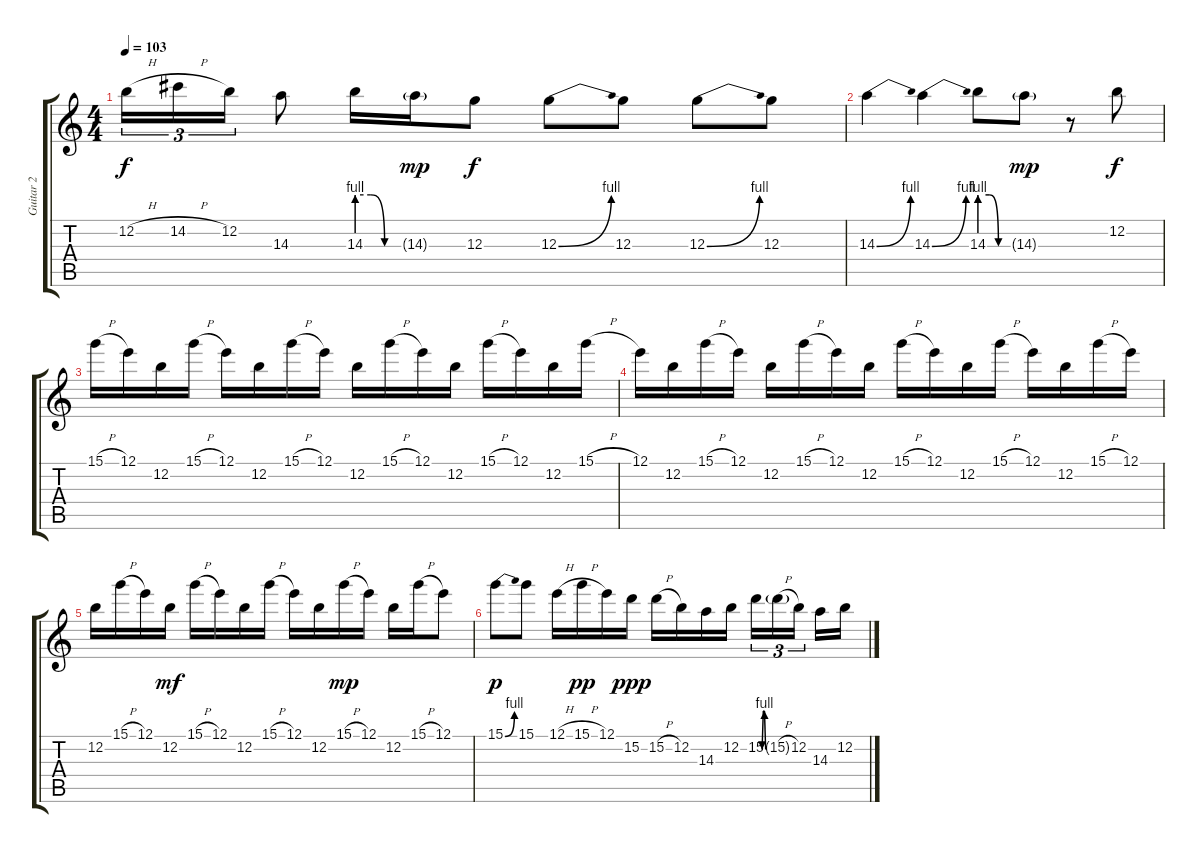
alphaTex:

\track ("Guitar 2" "Guitar 2") {instrument overdrivenguitar}
\staff {score tabs}
\tuning (E4 B3 G3 D3 A2 E2) {hide}
\ts (4 4)
\tempo 103
\clef g2
\ks c
12.2{h}.16{tu (3 2) dy f} 14.2{h}.16{tu (3 2)} 12.2.16{tu (3 2)} 14.3.8 14.3{be (custom 0 4 20 4 40 0 60 0)}.16 14.3{g}.16{dy mp} 12.3.8{dy f} 12.3{be (bend 0 0 60 4)}.8 12.3.8 12.3{be (bend 0 0 60 4)}.8 12.3.8 |
14.3{be (bend 0 0 60 4)}.4 14.3{be (bend 0 0 60 4)}.4 14.3{be (custom 0 4 20 4 40 0 60 0)}.8 14.3{g}.8{dy mp} r.8 12.2.8{dy f} |
15.1{h}.16 12.1.16 12.2.16 15.1{h}.16 12.1.16 12.2.16 15.1{h}.16 12.1.16 12.2.16 15.1{h}.16 12.1.16 12.2.16 15.1{h}.16 12.1.16 12.2.16 15.1{h}.16 |
12.1.16 12.2.16 15.1{h}.16 12.1.16 12.2.16 15.1{h}.16 12.1.16 12.2.16 15.1{h}.16 12.1.16 12.2.16 15.1{h}.16 12.1.16 12.2.16 15.1{h}.16 12.1.16 |
12.2.16 15.1{h}.16 12.1.16 12.2.16{dy mf} 15.1{h}.16 12.1.16 12.2.16 15.1{h}.16 12.1.16 12.2.16 15.1{h}.16{dy mp} 12.1.16 12.2.16 15.1{h}.16 12.1.8 |
15.1{be (bend 0 0 60 4)}.8{dy p} 15.1.8 12.1{h}.16 15.1{h}.16{dy pp} 12.1.16 15.2.16{dy ppp} 15.2{h}.16 12.2.16 14.3.16 12.2.16 15.2{be (custom 0 0 15 4 30 4 45 0 60 0)}.16{tu (3 2)} 15.2{h g}.16{tu (3 2)} 12.2.16{tu (3 2)} 14.3.16 12.2.16
